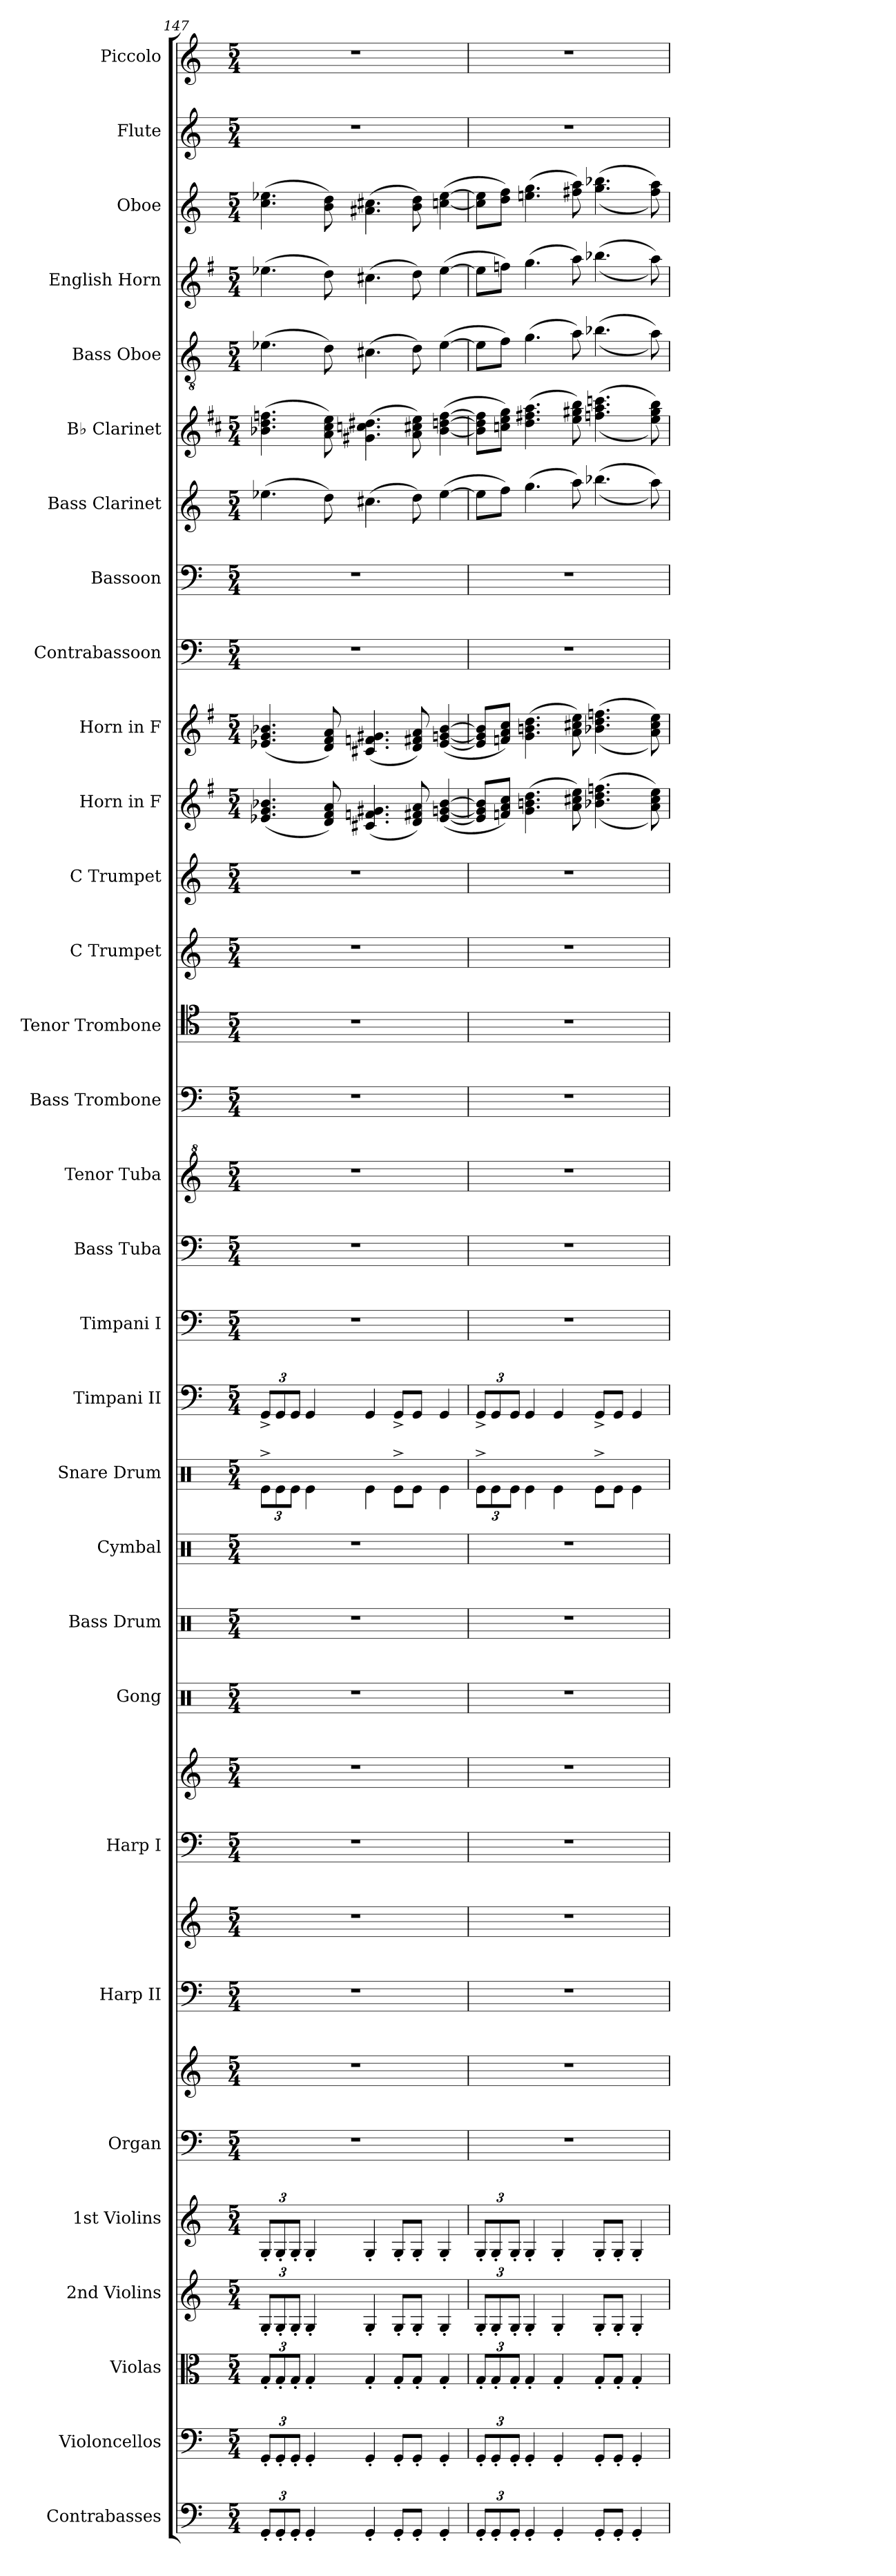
**kern	**kern	**kern	**kern	**kern	**kern	**kern	**kern	**kern	**kern	**kern	**kern	**kern	**kern	**kern	**kern	**kern	**kern	**kern	**kern	**kern	**kern	**kern	**kern	**kern	**kern	**kern	**kern	**kern	**kern	**kern	**kern	**kern	**kern
*part31	*part30	*part29	*part28	*part27	*part26	*part26	*part25	*part25	*part24	*part24	*part23	*part22	*part21	*part20	*part19	*part18	*part17	*part16	*part15	*part14	*part13	*part12	*part11	*part10	*part9	*part8	*part7	*part6	*part5	*part4	*part3	*part2	*part1
*staff34	*staff33	*staff32	*staff31	*staff30	*staff29	*staff28	*staff27	*staff26	*staff25	*staff24	*staff23	*staff22	*staff21	*staff20	*staff19	*staff18	*staff17	*staff16	*staff15	*staff14	*staff13	*staff12	*staff11	*staff10	*staff9	*staff8	*staff7	*staff6	*staff5	*staff4	*staff3	*staff2	*staff1
*I"Contrabasses	*I"Violoncellos	*I"Violas	*I"2nd Violins	*I"1st Violins	*I"Organ	*	*I"Harp II	*	*I"Harp I	*	*I"Gong	*I"Bass Drum	*I"Cymbal	*I"Snare Drum	*I"Timpani II	*I"Timpani I	*I"Bass Tuba	*I"Tenor Tuba	*I"Bass Trombone	*I"Tenor Trombone	*I"C Trumpet	*I"C Trumpet	*I"Horn in F	*I"Horn in F	*I"Contrabassoon	*I"Bassoon	*I"Bass Clarinet	*I"B♭ Clarinet	*I"Bass Oboe	*I"English Horn	*I"Oboe	*I"Flute	*I"Piccolo
*I'Cbs.	*I'Vcs.	*I'Vlas.	*I'Vlns.	*I'Vlns.	*I'Org.	*	*I'Hrp.	*	*I'Hrp.	*	*	*I'B. Dr.	*I'Cym.	*I'Sn. Dr.	*I'Timp.	*I'Timp.	*I'Tba.	*	*I'B. Tbn.	*I'T. Tbn.	*I'C Tpt.	*I'C Tpt.	*	*	*I'Cbsn.	*I'Bsn.	*I'B. Cl.	*I'B♭ Cl.	*	*I'E. Hn.	*I'Ob.	*I'Fl.	*I'Picc.
*clefF4	*clefF4	*clefC3	*clefG2	*clefG2	*clefF4	*clefG2	*clefF4	*clefG2	*clefF4	*clefG2	*clefX	*clefX	*clefX	*clefX	*clefF4	*clefF4	*clefF4	*clefG^2	*clefF4	*clefC4	*clefG2	*clefG2	*clefG2	*clefG2	*clefF4	*clefF4	*clefG2	*clefG2	*clefGv2	*clefG2	*clefG2	*clefG2	*clefG2
*ITrd7c12	*	*	*	*	*	*	*	*	*	*	*	*	*	*	*	*	*	*ITrd15c26	*	*	*	*	*ITrd4c7	*ITrd4c7	*ITrd7c12	*	*ITrd8c14	*ITrd1c2	*	*ITrd4c7	*	*	*ITrd-7c-12
*k[]	*k[]	*k[]	*k[]	*k[]	*k[]	*k[]	*k[]	*k[]	*k[]	*k[]	*k[]	*k[]	*k[]	*k[]	*k[]	*k[]	*k[]	*k[]	*k[]	*k[]	*k[]	*k[]	*k[]	*k[]	*k[]	*k[]	*k[]	*k[]	*k[]	*k[]	*k[]	*k[]	*k[]
*M5/4	*M5/4	*M5/4	*M5/4	*M5/4	*M5/4	*M5/4	*M5/4	*M5/4	*M5/4	*M5/4	*M5/4	*M5/4	*M5/4	*M5/4	*M5/4	*M5/4	*M5/4	*M5/4	*M5/4	*M5/4	*M5/4	*M5/4	*M5/4	*M5/4	*M5/4	*M5/4	*M5/4	*M5/4	*M5/4	*M5/4	*M5/4	*M5/4	*M5/4
*Xbrackettup	*Xbrackettup	*Xbrackettup	*Xbrackettup	*Xbrackettup	*	*	*	*	*	*	*	*	*	*Xbrackettup	*Xbrackettup	*	*	*	*	*	*	*	*	*	*	*	*	*	*	*	*	*	*
=147	=147	=147	=147	=147	=147	=147	=147	=147	=147	=147	=147	=147	=147	=147	=147	=147	=147	=147	=147	=147	=147	=147	=147	=147	=147	=147	=147	=147	=147	=147	=147	=147	=147
12GGG'/L	12GG'/L	12G'/L	12G'/L	12G'/L	4%5r	4%5r	4%5r	4%5r	4%5r	4%5r	4%5r	4%5r	4%5r	12Re^\L	12GG^/L	4%5r	4%5r	4%5r	4%5r	4%5r	4%5r	4%5r	(4.A-X/ 4.c/ 4.e-X/	(4.A-X/ 4.c/ 4.e-X/	4%5r	4%5r	(4.e-X\	(4.a-X\ 4.cc\ 4.ee-X\	(4.e-X\	(4.a-X\	(4.cc\ 4.ee-X\	4%5r	4%5r
12GGG'/	12GG'/	12G'/	12G'/	12G'/	.	.	.	.	.	.	.	.	.	12Re\	12GG/	.	.	.	.	.	.	.	.	.	.	.	.	.	.	.	.	.	.
12GGG'/J	12GG'/J	12G'/J	12G'/J	12G'/J	.	.	.	.	.	.	.	.	.	12Re\J	12GG/J	.	.	.	.	.	.	.	.	.	.	.	.	.	.	.	.	.	.
4GGG'/	4GG'/	4G'/	4G'/	4G'/	.	.	.	.	.	.	.	.	.	4Re\	4GG/	.	.	.	.	.	.	.	.	.	.	.	.	.	.	.	.	.	.
.	.	.	.	.	.	.	.	.	.	.	.	.	.	.	.	.	.	.	.	.	.	.	8G/ 8B/ 8d/)	8G/ 8B/ 8d/)	.	.	8d\)	8g\ 8b\ 8dd\)	8d\)	8g\)	8b\ 8dd\)	.	.
4GGG'/	4GG'/	4G'/	4G'/	4G'/	.	.	.	.	.	.	.	.	.	4Re\	4GG/	.	.	.	.	.	.	.	(4.F#X/ 4.B-X/ 4.c#X/	(4.F#X/ 4.B-X/ 4.c#X/	.	.	(4.c#X\	(4.f#X\ 4.b-X\ 4.cc#X\	(4.c#X\	(4.f#X\	(4.a#X\ 4.cc#X\	.	.
8GGG'/L	8GG'/L	8G'/L	8G'/L	8G'/L	.	.	.	.	.	.	.	.	.	8Re^\L	8GG^/L	.	.	.	.	.	.	.	.	.	.	.	.	.	.	.	.	.	.
8GGG'/J	8GG'/J	8G'/J	8G'/J	8G'/J	.	.	.	.	.	.	.	.	.	8Re\J	8GG/J	.	.	.	.	.	.	.	8G/ 8Bn/ 8d/)	8G/ 8Bn/ 8d/)	.	.	8d\)	8g\ 8bn\ 8dd\)	8d\)	8g\)	8b\ 8dd\)	.	.
4GGG'/	4GG'/	4G'/	4G'/	4G'/	.	.	.	.	.	.	.	.	.	4Re\	4GG/	.	.	.	.	.	.	.	([4A-/ [4cn/ [4e-/	([4A-/ [4cn/ [4e-/	.	.	([4e-\	([4a-\ [4ccn\ [4ee-\	([4e-\	([4a-\	([4ccn\ [4ee-\	.	.
=148	=148	=148	=148	=148	=148	=148	=148	=148	=148	=148	=148	=148	=148	=148	=148	=148	=148	=148	=148	=148	=148	=148	=148	=148	=148	=148	=148	=148	=148	=148	=148	=148	=148
12GGG'/L	12GG'/L	12G'/L	12G'/L	12G'/L	4%5r	4%5r	4%5r	4%5r	4%5r	4%5r	4%5r	4%5r	4%5r	12Re^\L	12GG^/L	4%5r	4%5r	4%5r	4%5r	4%5r	4%5r	4%5r	8A-/] 8c/] 8e-/]L	8A-/] 8c/] 8e-/]L	4%5r	4%5r	8e-\L]	8a-\] 8cc\] 8ee-\]L	8e-\L]	8a-\L]	8cc\] 8ee-\]L	4%5r	4%5r
12GGG'/	12GG'/	12G'/	12G'/	12G'/	.	.	.	.	.	.	.	.	.	12Re\	12GG/	.	.	.	.	.	.	.	.	.	.	.	.	.	.	.	.	.	.
.	.	.	.	.	.	.	.	.	.	.	.	.	.	.	.	.	.	.	.	.	.	.	8B-X/ 8d/ 8f/J)	8B-X/ 8d/ 8f/J)	.	.	8f\J)	8b-X\ 8dd\ 8ff\J)	8f\J)	8b-X\J)	8dd\ 8ff\J)	.	.
12GGG'/J	12GG'/J	12G'/J	12G'/J	12G'/J	.	.	.	.	.	.	.	.	.	12Re\J	12GG/J	.	.	.	.	.	.	.	.	.	.	.	.	.	.	.	.	.	.
4GGG'/	4GG'/	4G'/	4G'/	4G'/	.	.	.	.	.	.	.	.	.	4Re\	4GG/	.	.	.	.	.	.	.	(4.c\ 4.en\ 4.g\	(4.c\ 4.en\ 4.g\	.	.	(4.g\	(4.cc\ 4.een\ 4.gg\	(4.g\	(4.cc\	(4.een\ 4.gg\	.	.
4GGG'/	4GG'/	4G'/	4G'/	4G'/	.	.	.	.	.	.	.	.	.	4Re\	4GG/	.	.	.	.	.	.	.	.	.	.	.	.	.	.	.	.	.	.
.	.	.	.	.	.	.	.	.	.	.	.	.	.	.	.	.	.	.	.	.	.	.	8d\ 8f#X\ 8a\)	8d\ 8f#X\ 8a\)	.	.	8a\)	8dd\ 8ff#X\ 8aa\)	8a\)	8dd\)	8ff#X\ 8aa\)	.	.
8GGG'/L	8GG'/L	8G'/L	8G'/L	8G'/L	.	.	.	.	.	.	.	.	.	8Re^\L	8GG^/L	.	.	.	.	.	.	.	((4.e-X\ 4.g\ 4.b-X\	((4.e-X\ 4.g\ 4.b-X\	.	.	((4.b-X\	((4.ee-X\ 4.gg\ 4.bb-X\	((4.b-X\	((4.ee-X\	((4.gg\ 4.bb-X\	.	.
8GGG'/J	8GG'/J	8G'/J	8G'/J	8G'/J	.	.	.	.	.	.	.	.	.	8Re\J	8GG/J	.	.	.	.	.	.	.	.	.	.	.	.	.	.	.	.	.	.
4GGG'/	4GG'/	4G'/	4G'/	4G'/	.	.	.	.	.	.	.	.	.	4Re\	4GG/	.	.	.	.	.	.	.	.	.	.	.	.	.	.	.	.	.	.
.	.	.	.	.	.	.	.	.	.	.	.	.	.	.	.	.	.	.	.	.	.	.	8d\ 8f#\ 8a\))	8d\ 8f#\ 8a\))	.	.	8a\))	8dd\ 8ff#\ 8aa\))	8a\))	8dd\))	8ff#\ 8aa\))	.	.
=	=	=	=	=	=	=	=	=	=	=	=	=	=	=	=	=	=	=	=	=	=	=	=	=	=	=	=	=	=	=	=	=	=
*-	*-	*-	*-	*-	*-	*-	*-	*-	*-	*-	*-	*-	*-	*-	*-	*-	*-	*-	*-	*-	*-	*-	*-	*-	*-	*-	*-	*-	*-	*-	*-	*-	*-
